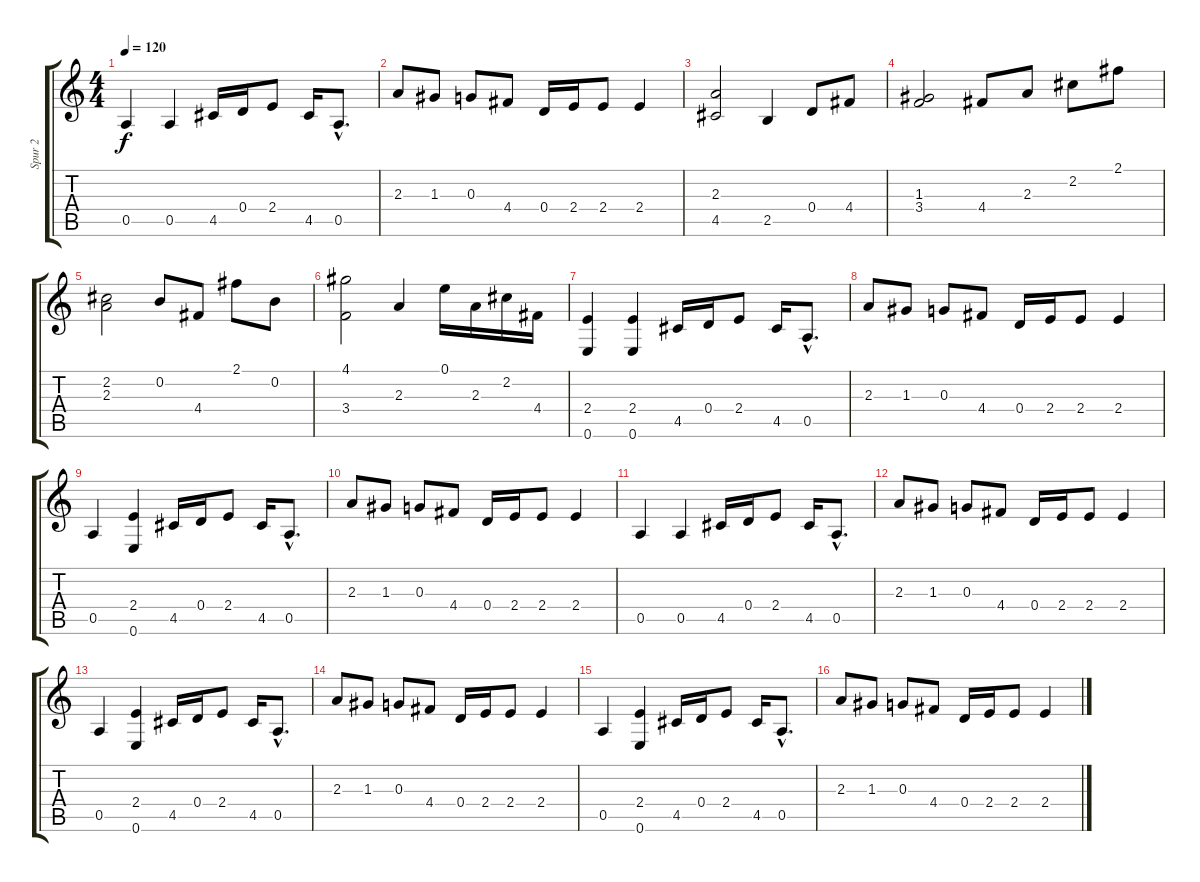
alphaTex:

\track ("Spur 2" "Spur 2") {instrument overdrivenguitar}
\staff {score tabs}
\tuning (E4 B3 G3 D3 A2 E2) {hide}
\ts (4 4)
\tempo 120
\clef g2
\ks c
0.5.4{dy f} 0.5.4 4.5.16 0.4.16 2.4.8 4.5.16 0.5{hac}.8{d} |
2.3.8 1.3.8 0.3.8 4.4.8 0.4.16 2.4.16 2.4.8 2.4.4 |
(2.3 4.5).2 2.5.4 0.4.8 4.4.8 |
(1.3 3.4).2 4.4.8 2.3.8 2.2.8 2.1.8 |
(2.2 2.3).2 0.2.8 4.4.8 2.1.8 0.2.8 |
(4.1 3.4).2 2.3.4 0.1.16 2.3.16 2.2.16 4.4.16 |
(2.4 0.6).4 (2.4 0.6).4 4.5.16 0.4.16 2.4.8 4.5.16 0.5{hac}.8{d} |
2.3.8 1.3.8 0.3.8 4.4.8 0.4.16 2.4.16 2.4.8 2.4.4 |
0.5.4 (2.4 0.6).4 4.5.16 0.4.16 2.4.8 4.5.16 0.5{hac}.8{d} |
2.3.8 1.3.8 0.3.8 4.4.8 0.4.16 2.4.16 2.4.8 2.4.4 |
0.5.4 0.5.4 4.5.16 0.4.16 2.4.8 4.5.16 0.5{hac}.8{d} |
2.3.8 1.3.8 0.3.8 4.4.8 0.4.16 2.4.16 2.4.8 2.4.4 |
0.5.4 (2.4 0.6).4 4.5.16 0.4.16 2.4.8 4.5.16 0.5{hac}.8{d} |
2.3.8 1.3.8 0.3.8 4.4.8 0.4.16 2.4.16 2.4.8 2.4.4 |
0.5.4 (2.4 0.6).4 4.5.16 0.4.16 2.4.8 4.5.16 0.5{hac}.8{d} |
2.3.8 1.3.8 0.3.8 4.4.8 0.4.16 2.4.16 2.4.8 2.4.4
